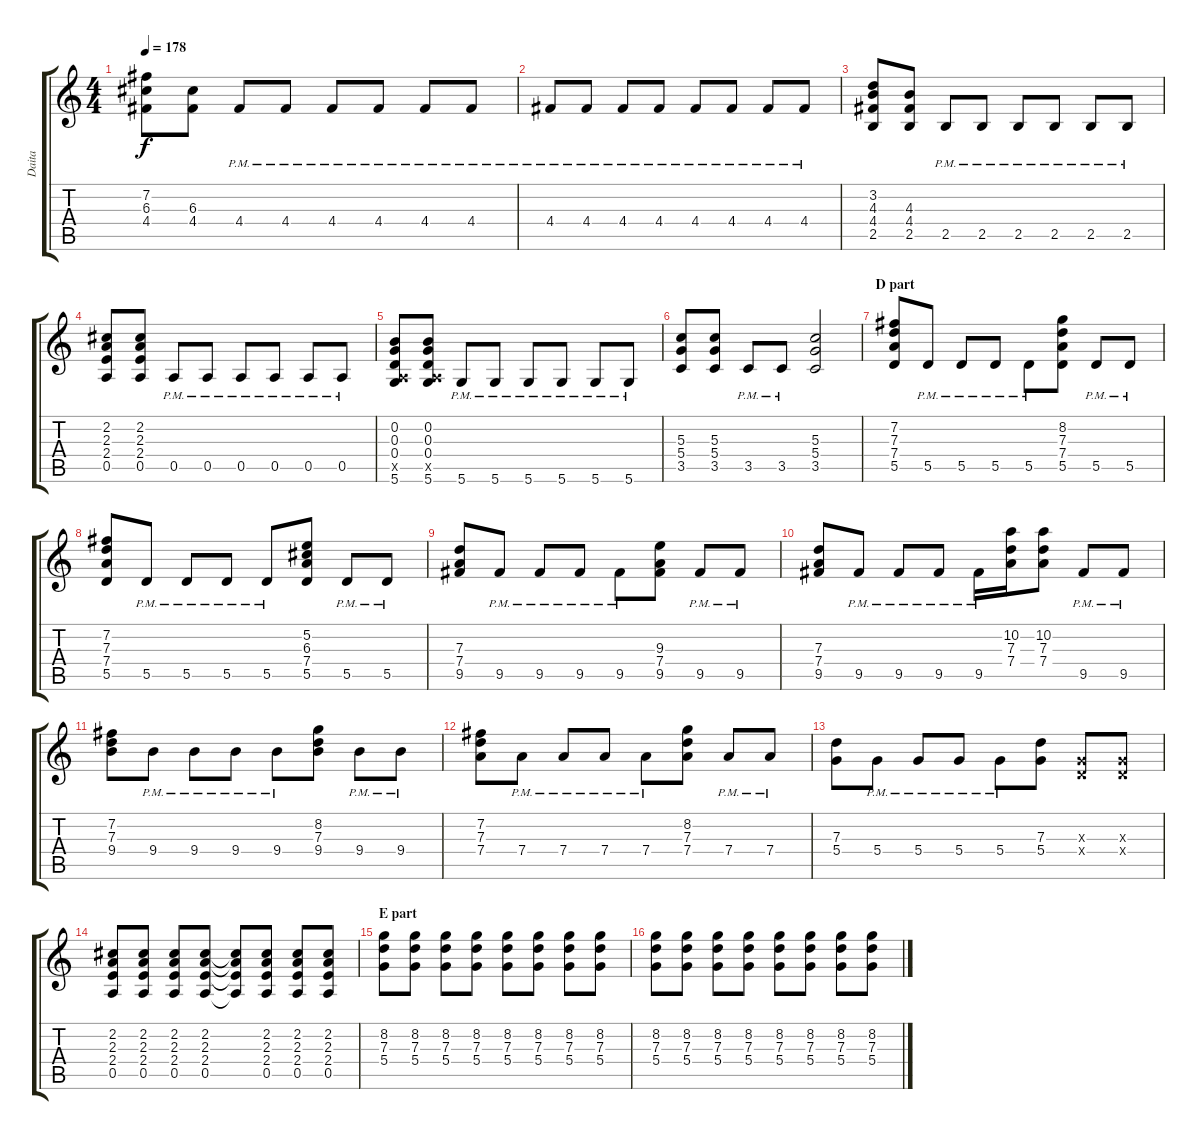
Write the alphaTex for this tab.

\track ("Daita" "Daita") {instrument distortionguitar}
\staff {score tabs}
\tuning (E4 B3 G3 D3 A2 D2) {hide}
\ts (4 4)
\tempo 178
\clef g2
\ks c
(7.2 6.3 4.4).8{dy f} (6.3 4.4).8 4.4{pm}.8 4.4{pm}.8 4.4{pm}.8 4.4{pm}.8 4.4{pm}.8 4.4{pm}.8 |
4.4{pm}.8 4.4{pm}.8 4.4{pm}.8 4.4{pm}.8 4.4{pm}.8 4.4{pm}.8 4.4{pm}.8 4.4{pm}.8 |
(3.2 4.3 4.4 2.5).8 (4.3 4.4 2.5).8 2.5{pm}.8 2.5{pm}.8 2.5{pm}.8 2.5{pm}.8 2.5{pm}.8 2.5{pm}.8 |
(2.2 2.3 2.4 0.5).8 (2.2 2.3 2.4 0.5).8 0.5{pm}.8 0.5{pm}.8 0.5{pm}.8 0.5{pm}.8 0.5{pm}.8 0.5{pm}.8 |
(0.2 0.3 0.4 0.5{x} 5.6).8 (0.2 0.3 0.4 0.5{x} 5.6).8 5.6{pm}.8 5.6{pm}.8 5.6{pm}.8 5.6{pm}.8 5.6{pm}.8 5.6{pm}.8 |
(5.3 5.4 3.5).8 (5.3 5.4 3.5).8 3.5{pm}.8 3.5{pm}.8 (5.3 5.4 3.5).2 |
\section ("" "D part")
(7.2 7.3 7.4 5.5).8 5.5{pm}.8 5.5{pm}.8 5.5{pm}.8 5.5{pm}.8 (8.2 7.3 7.4 5.5).8 5.5{pm}.8 5.5{pm}.8 |
(7.2 7.3 7.4 5.5).8 5.5{pm}.8 5.5{pm}.8 5.5{pm}.8 5.5{pm}.8 (5.2 6.3 7.4 5.5).8 5.5{pm}.8 5.5{pm}.8 |
(7.3 7.4 9.5).8 9.5{pm}.8 9.5{pm}.8 9.5{pm}.8 9.5{pm}.8 (9.3 7.4 9.5).8 9.5{pm}.8 9.5{pm}.8 |
(7.3 7.4 9.5).8 9.5{pm}.8 9.5{pm}.8 9.5{pm}.8 9.5{pm}.16 (10.2 7.3 7.4).16 (10.2 7.3 7.4).8 9.5{pm}.8 9.5{pm}.8 |
(7.2 7.3 9.4).8 9.4{pm}.8 9.4{pm}.8 9.4{pm}.8 9.4{pm}.8 (8.2 7.3 9.4).8 9.4{pm}.8 9.4{pm}.8 |
(7.2 7.3 7.4).8 7.4{pm}.8 7.4{pm}.8 7.4{pm}.8 7.4{pm}.8 (8.2 7.3 7.4).8 7.4{pm}.8 7.4{pm}.8 |
(7.3 5.4).8 5.4{pm}.8 5.4{pm}.8 5.4{pm}.8 5.4{pm}.8 (7.3 5.4).8 (0.3{x} 0.4{x}).8 (0.3{x} 0.4{x}).8 |
(2.2 2.3 2.4 0.5).8 (2.2 2.3 2.4 0.5).8 (2.2 2.3 2.4 0.5).8 (2.2 2.3 2.4 0.5).8 (2.2{t} 2.3{t} 2.4{t} 0.5{t}).8 (2.2 2.3 2.4 0.5).8 (2.2 2.3 2.4 0.5).8 (2.2 2.3 2.4 0.5).8 |
\section ("" "E part")
(8.2 7.3 5.4).8 (8.2 7.3 5.4).8 (8.2 7.3 5.4).8 (8.2 7.3 5.4).8 (8.2 7.3 5.4).8 (8.2 7.3 5.4).8 (8.2 7.3 5.4).8 (8.2 7.3 5.4).8 |
(8.2 7.3 5.4).8 (8.2 7.3 5.4).8 (8.2 7.3 5.4).8 (8.2 7.3 5.4).8 (8.2 7.3 5.4).8 (8.2 7.3 5.4).8 (8.2 7.3 5.4).8 (8.2 7.3 5.4).8
